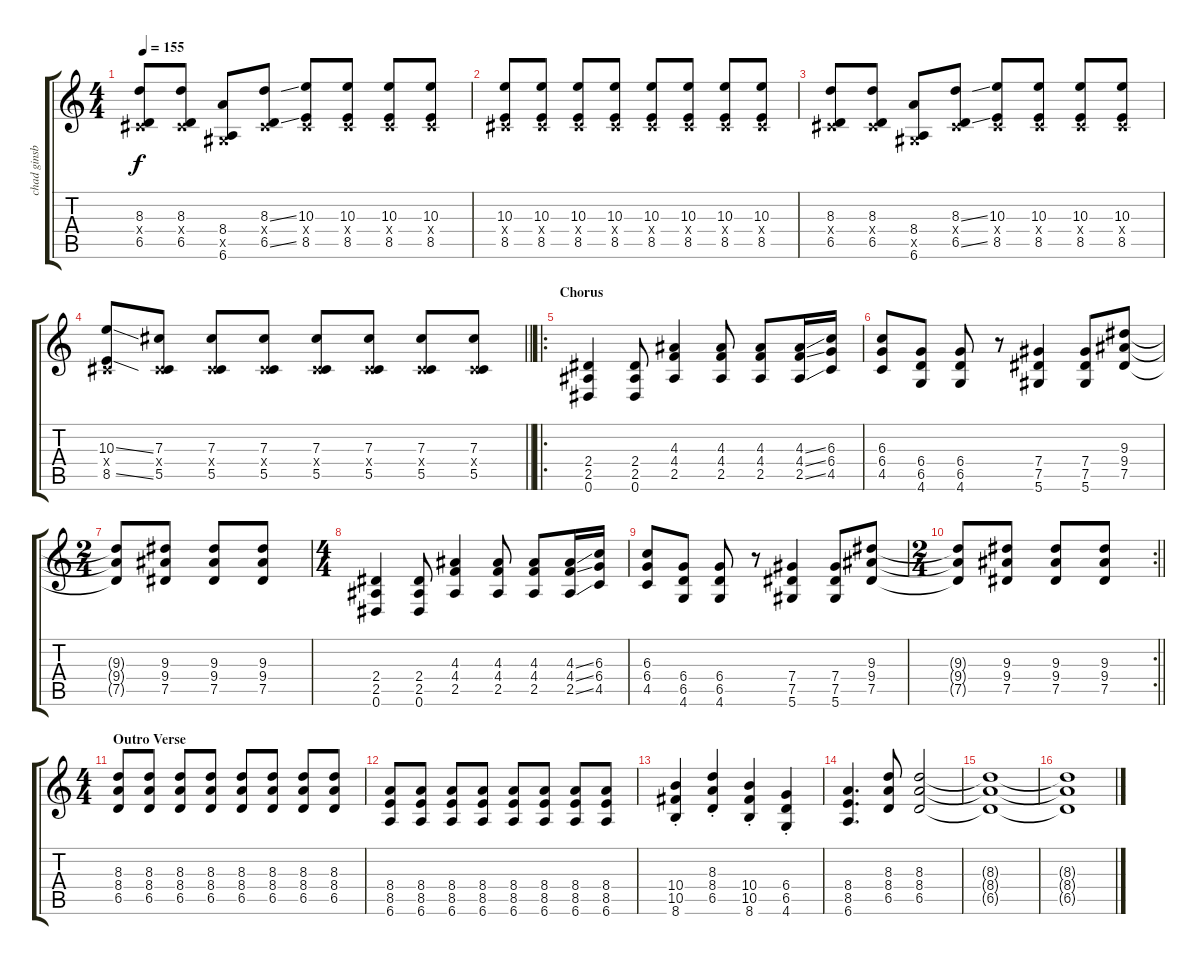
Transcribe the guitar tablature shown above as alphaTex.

\track ("chad ginsburg" "chad ginsb") {instrument distortionguitar}
\staff {score tabs}
\tuning (Eb4 Bb3 Gb3 Db3 Ab2 Eb2) {hide}
\ts (4 4)
\tempo 155
\clef g2
\ks c
(8.3 0.4{x} 6.5).8{dy f} (8.3 0.4{x} 6.5).8 (8.4 0.5{x} 6.6).8 (8.3{ss} 0.4{x} 6.5{ss}).8 (10.3 0.4{x} 8.5).8 (10.3 0.4{x} 8.5).8 (10.3 0.4{x} 8.5).8 (10.3 0.4{x} 8.5).8 |
(10.3 0.4{x} 8.5).8 (10.3 0.4{x} 8.5).8 (10.3 0.4{x} 8.5).8 (10.3 0.4{x} 8.5).8 (10.3 0.4{x} 8.5).8 (10.3 0.4{x} 8.5).8 (10.3 0.4{x} 8.5).8 (10.3 0.4{x} 8.5).8 |
(8.3 0.4{x} 6.5).8 (8.3 0.4{x} 6.5).8 (8.4 0.5{x} 6.6).8 (8.3{ss} 0.4{x} 6.5{ss}).8 (10.3 0.4{x} 8.5).8 (10.3 0.4{x} 8.5).8 (10.3 0.4{x} 8.5).8 (10.3 0.4{x} 8.5).8 |
\barLineRight lightlight
(10.3{ss} 0.4{x} 8.5{ss}).8 (7.3 0.4{x} 5.5).8 (7.3 0.4{x} 5.5).8 (7.3 0.4{x} 5.5).8 (7.3 0.4{x} 5.5).8 (7.3 0.4{x} 5.5).8 (7.3 0.4{x} 5.5).8 (7.3 0.4{x} 5.5).8 |
\ro
\section ("" "Chorus")
(2.4 2.5 0.6).4 (2.4 2.5 0.6).8 (4.3 4.4 2.5).4 (4.3 4.4 2.5).8 (4.3 4.4 2.5).8 (4.3{ss} 4.4{ss} 2.5{ss}).16 (6.3 6.4 4.5).16 |
(6.3 6.4 4.5).8 (6.4 6.5 4.6).8 (6.4 6.5 4.6).8 r.8 (7.4 7.5 5.6).4 (7.4 7.5 5.6).8 (9.3 9.4 7.5).8 |
\ts (2 4)
(9.3{t} 9.4{t} 7.5{t}).8 (9.3 9.4 7.5).8 (9.3 9.4 7.5).8 (9.3 9.4 7.5).8 |
\ts (4 4)
(2.4 2.5 0.6).4 (2.4 2.5 0.6).8 (4.3 4.4 2.5).4 (4.3 4.4 2.5).8 (4.3 4.4 2.5).8 (4.3{ss} 4.4{ss} 2.5{ss}).16 (6.3 6.4 4.5).16 |
(6.3 6.4 4.5).8 (6.4 6.5 4.6).8 (6.4 6.5 4.6).8 r.8 (7.4 7.5 5.6).4 (7.4 7.5 5.6).8 (9.3 9.4 7.5).8 |
\rc 2
\ts (2 4)
\barLineRight lightlight
(9.3{t} 9.4{t} 7.5{t}).8 (9.3 9.4 7.5).8 (9.3 9.4 7.5).8 (9.3 9.4 7.5).8 |
\ts (4 4)
\section ("" "Outro Verse")
(8.3 8.4 6.5).8 (8.3 8.4 6.5).8 (8.3 8.4 6.5).8 (8.3 8.4 6.5).8 (8.3 8.4 6.5).8 (8.3 8.4 6.5).8 (8.3 8.4 6.5).8 (8.3 8.4 6.5).8 |
(8.4 8.5 6.6).8 (8.4 8.5 6.6).8 (8.4 8.5 6.6).8 (8.4 8.5 6.6).8 (8.4 8.5 6.6).8 (8.4 8.5 6.6).8 (8.4 8.5 6.6).8 (8.4 8.5 6.6).8 |
(10.4{st} 10.5{st} 8.6{st}).4 (8.3{st} 8.4{st} 6.5{st}).4 (10.4{st} 10.5{st} 8.6{st}).4 (6.4{st} 6.5{st} 4.6{st}).4 |
(8.4 8.5 6.6).4{d} (8.3 8.4 6.5).8 (8.3 8.4 6.5).2 |
(8.3{t} 8.4{t} 6.5{t}).1 |
(8.3{t} 8.4{t} 6.5{t}).1
